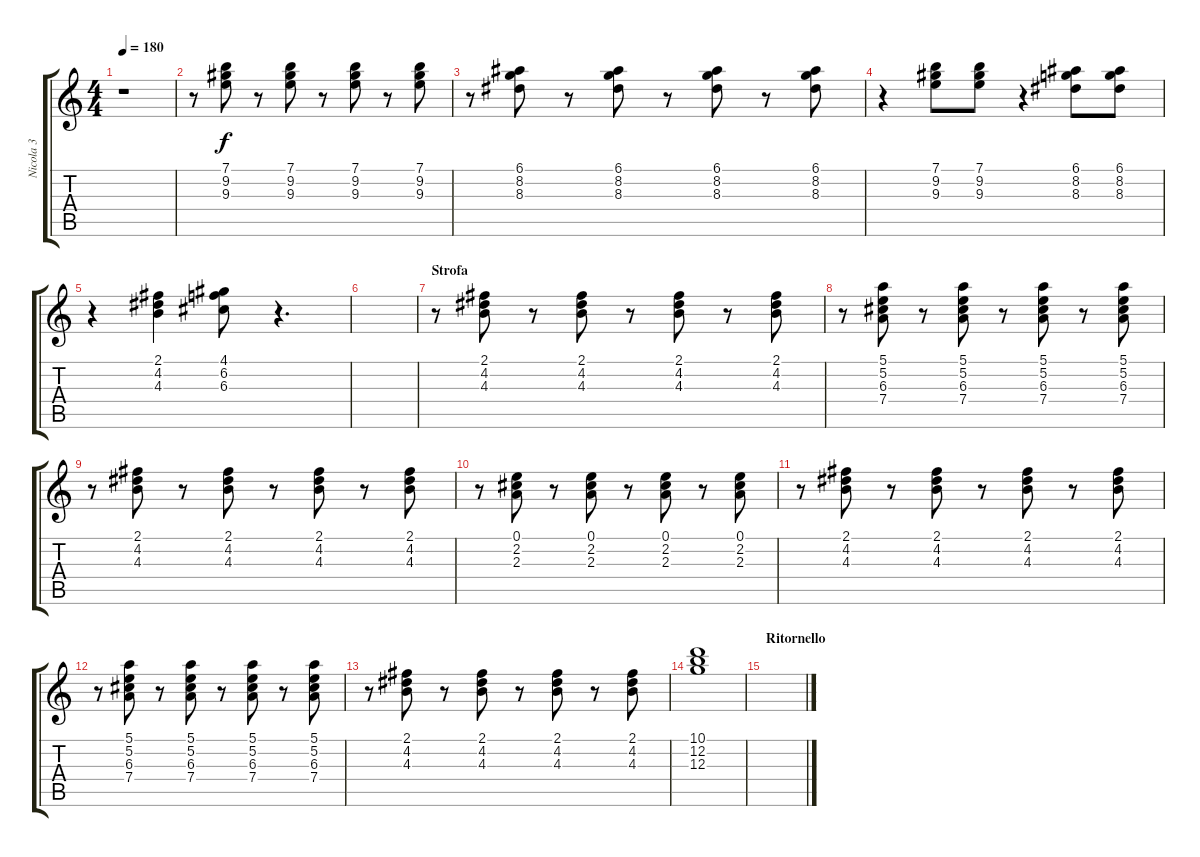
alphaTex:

\track ("Nicola 3" "Nicola 3") {instrument electricguitarclean}
\staff {score tabs}
\tuning (E4 B3 G3 D3 A2 E2) {hide}
\ts (4 4)
\tempo 180
\clef g2
\ks c
r.1{dy f} |
r.8 (7.1 9.2 9.3).8 r.8 (7.1 9.2 9.3).8 r.8 (7.1 9.2 9.3).8 r.8 (7.1 9.2 9.3).8 |
r.8 (6.1 8.2 8.3).8 r.8 (6.1 8.2 8.3).8 r.8 (6.1 8.2 8.3).8 r.8 (6.1 8.2 8.3).8 |
r.4 (7.1 9.2 9.3).8 (7.1 9.2 9.3).8 r.4 (6.1 8.2 8.3).8 (6.1 8.2 8.3).8 |
r.4 (2.1 4.2 4.3).4 (4.1 6.2 6.3).8 r.4{d} |
|
\section ("" "Strofa")
r.8{instrument electricguitarclean} (2.1 4.2 4.3).8 r.8 (2.1 4.2 4.3).8 r.8 (2.1 4.2 4.3).8 r.8 (2.1 4.2 4.3).8 |
r.8 (5.1 5.2 6.3 7.4).8 r.8 (5.1 5.2 6.3 7.4).8 r.8 (5.1 5.2 6.3 7.4).8 r.8 (5.1 5.2 6.3 7.4).8 |
r.8 (2.1 4.2 4.3).8 r.8 (2.1 4.2 4.3).8 r.8 (2.1 4.2 4.3).8 r.8 (2.1 4.2 4.3).8 |
r.8 (0.1 2.2 2.3).8 r.8 (0.1 2.2 2.3).8 r.8 (0.1 2.2 2.3).8 r.8 (0.1 2.2 2.3).8 |
r.8 (2.1 4.2 4.3).8 r.8 (2.1 4.2 4.3).8 r.8 (2.1 4.2 4.3).8 r.8 (2.1 4.2 4.3).8 |
r.8 (5.1 5.2 6.3 7.4).8 r.8 (5.1 5.2 6.3 7.4).8 r.8 (5.1 5.2 6.3 7.4).8 r.8 (5.1 5.2 6.3 7.4).8 |
r.8 (2.1 4.2 4.3).8 r.8 (2.1 4.2 4.3).8 r.8 (2.1 4.2 4.3).8 r.8 (2.1 4.2 4.3).8 |
(10.1 12.2 12.3).1 |
\section ("" "Ritornello")
